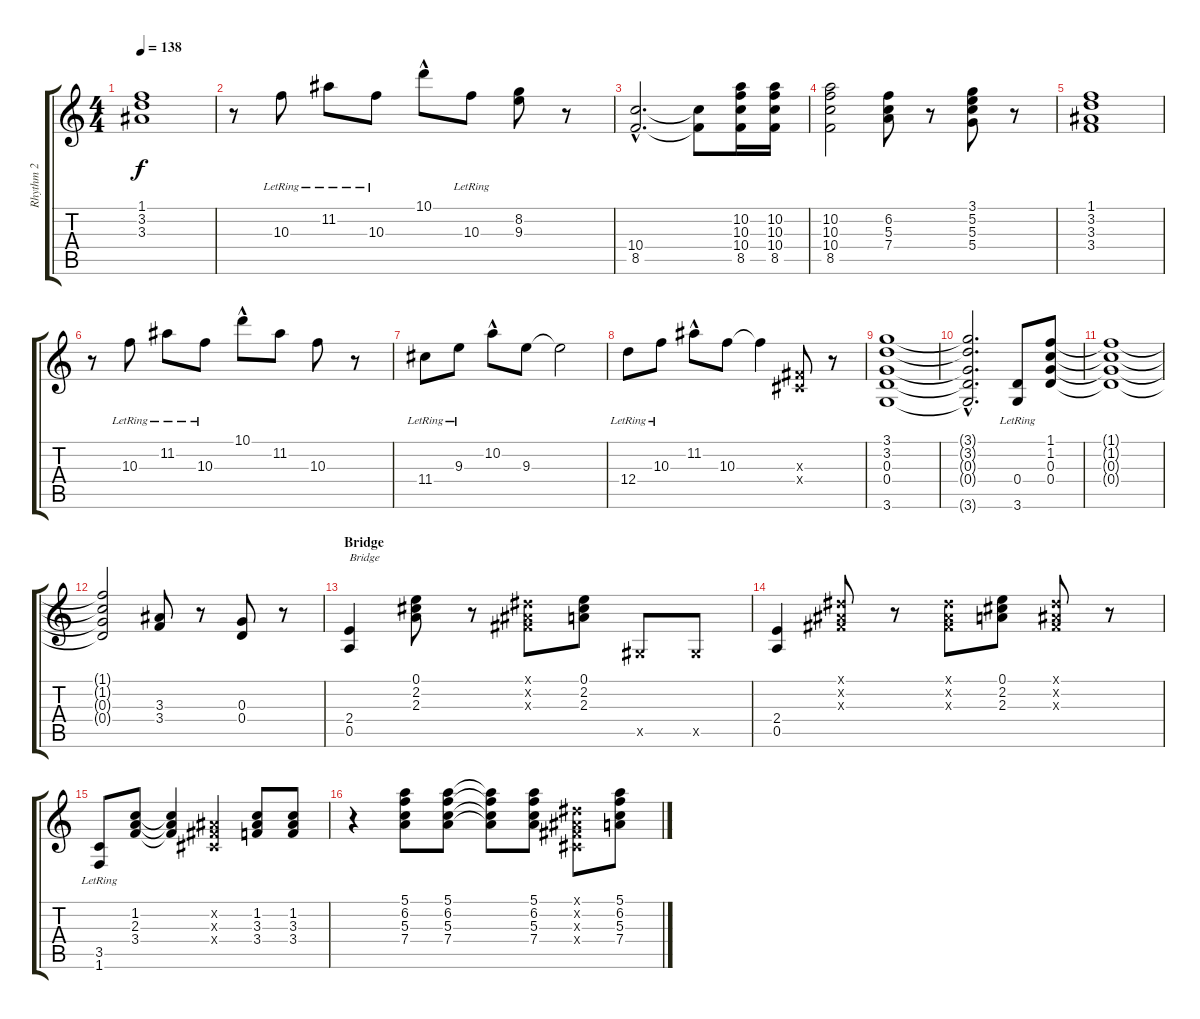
\track ("Rhythm 2" "Rhythm 2") {instrument electricguitarclean}
\staff {score tabs}
\tuning (E4 B3 G3 D3 A2 E2) {hide}
\ts (4 4)
\tempo 138
\clef g2
\ks c
(1.1 3.2 3.3).1{dy f} |
r.8 10.3{lr}.8 11.2{lr}.8 10.3{lr}.8 10.1{hac}.8 10.3{lr}.8 (8.2 9.3).8 r.8 |
(10.4{hac} 8.5{hac}).2{d} (10.4{t} 8.5{t}).8 (10.2 10.3 10.4 8.5).16 (10.2 10.3 10.4 8.5).16 |
(10.2 10.3 10.4 8.5).2 (6.2 5.3 7.4).8 r.8 (3.1 5.2 5.3 5.4).8 r.8 |
(1.1 3.2 3.3 3.4).1 |
r.8 10.3{lr}.8 11.2{lr}.8 10.3{lr}.8 10.1{hac}.8 11.2.8 10.3.8 r.8 |
11.4{lr}.8 9.3{lr}.8 10.2{hac}.8 9.3.8 9.3{t}.2 |
12.4{lr}.8 10.3{lr}.8 11.2{hac}.8 10.3.8 10.3{t}.4 (-1.3{x} -1.4{x}).8 r.8 |
(3.1 3.2 0.3 0.4 3.6).1 |
(3.1{hac t} 3.2{hac t} 0.3{hac t} 0.4{hac t} 3.6{hac t}).2{d} (0.4 3.6{lr}).8 (1.1 1.2 0.3 0.4).8 |
(1.1{t} 1.2{t} 0.3{t} 0.4{t}).1 |
(1.1{t} 1.2{t} 0.3{t} 0.4{t}).2 (3.3 3.4).8 r.8 (0.3 0.4).8 r.8 |
\section ("" "Bridge")
(2.4 0.5).4{txt "Bridge"} (0.1 2.2 2.3).8 r.8 (-1.1{x} -1.2{x} -1.3{x}).8 (0.1 2.2 2.3).8 -1.5{x}.8 -1.5{x}.8 |
(2.4 0.5).4 (-1.1{x} -1.2{x} -1.3{x}).8 r.8 (-1.1{x} -1.2{x} -1.3{x}).8 (0.1 2.2 2.3).8 (-1.1{x} -1.2{x} -1.3{x}).8 r.8 |
(3.5{lr} 1.6{lr}).8 (1.2 2.3 3.4).8 (1.2{t} 2.3{t} 3.4{t}).4 (-1.2{x} -1.3{x} -1.4{x}).4 (1.2 3.3 3.4).8 (1.2 3.3 3.4).8 |
r.4 (5.1 6.2 5.3 7.4).8 (5.1 6.2 5.3 7.4).8 (5.1{t} 6.2{t} 5.3{t} 7.4{t}).8 (5.1 6.2 5.3 7.4).8 (-1.1{x} -1.2{x} -1.3{x} -1.4{x}).8 (5.1 6.2 5.3 7.4).8
